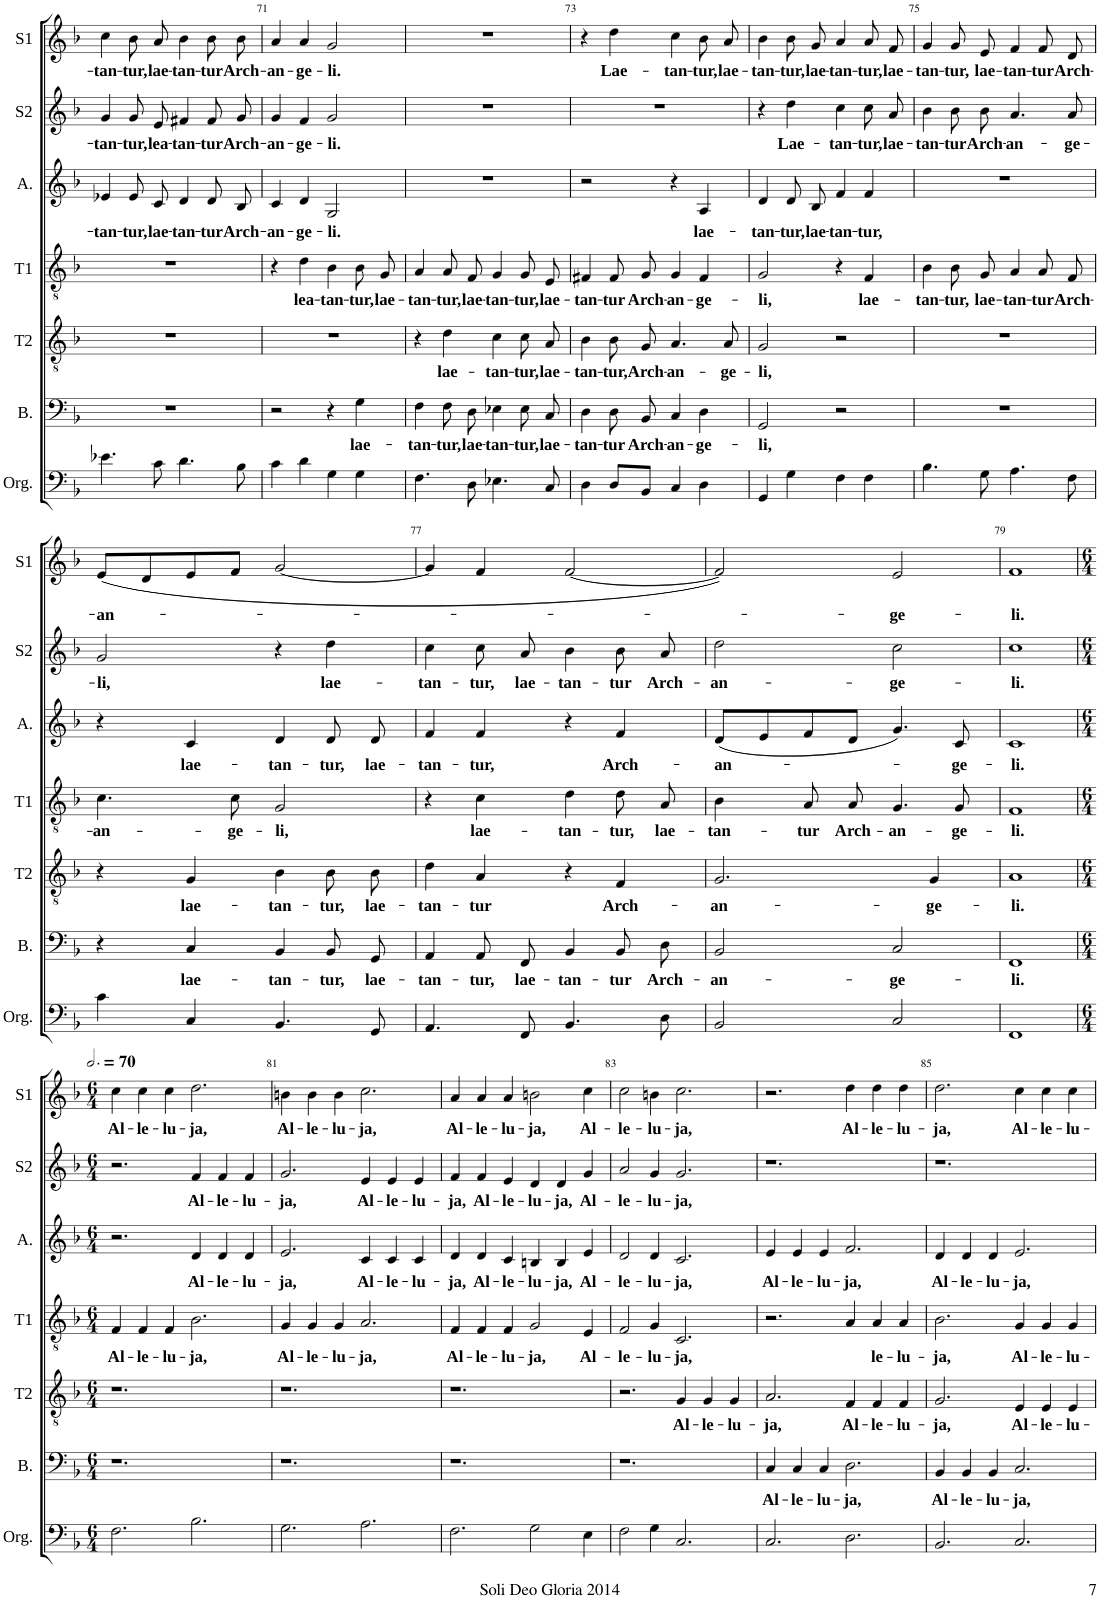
**kern	**kern	**text	**kern	**text	**kern	**text	**kern	**text	**kern	**text	**kern	**text
*part7	*part6	*part6	*part5	*part5	*part4	*part4	*part3	*part3	*part2	*part2	*part1	*part1
*staff7	*staff6	*staff6	*staff5	*staff5	*staff4	*staff4	*staff3	*staff3	*staff2	*staff2	*staff1	*staff1
*I"Organ	*I"Bass	*	*I"Tenor II	*	*I"Tenor I	*	*I"Alto	*	*I"Soprano II	*	*I"Soprano I	*
*I'Org.	*I'B.	*	*I'T2	*	*I'T1	*	*I'A.	*	*I'S2	*	*I'S1	*
!!LO:PB:g=z
*clefF4	*clefF4	*	*clefGv2	*	*clefGv2	*	*clefG2	*	*clefG2	*	*clefG2	*
*k[b-]	*k[b-]	*	*k[b-]	*	*k[b-]	*	*k[b-]	*	*k[b-]	*	*k[b-]	*
*M4/4	*M4/4	*	*M4/4	*	*M4/4	*	*M4/4	*	*M4/4	*	*M4/4	*
*met(c)	*met(c)	*	*met(c)	*	*met(c)	*	*met(c)	*	*met(c)	*	*met(c)	*
=70	=70	=70	=70	=70	=70	=70	=70	=70	=70	=70	=70	=70
!	!	!	!	!	!	!	!	!LO:LY:b	!	!LO:LY:b	!	!LO:LY:b
4.e-X\	1r	.	1r	.	1r	.	4e-X/	-tan-	4g/	-tan-	4cc\	-tan-
!	!	!	!	!	!	!	!	!LO:LY:b	!	!LO:LY:b	!	!LO:LY:b
.	.	.	.	.	.	.	8e-/	-tur,	8g/L	-tur,	8b-\	-tur,
!	!	!	!	!	!	!	!	!LO:LY:b	!	!LO:LY:b	!	!LO:LY:b
8c\	.	.	.	.	.	.	8c/	lae-	8e/J	lea-	8a/	lae-
!	!	!	!	!	!	!	!	!LO:LY:b	!	!LO:LY:b	!	!LO:LY:b
4.d\	.	.	.	.	.	.	4d/	-tan-	4f#X/	-tan-	4b-\	-tan-
!	!	!	!	!	!	!	!	!LO:LY:b	!	!LO:LY:b	!	!LO:LY:b
.	.	.	.	.	.	.	8d/	-tur	8f#/L	-tur	8b-\	-tur
!	!	!	!	!	!	!	!	!LO:LY:b	!	!LO:LY:b	!	!LO:LY:b
8B-\	.	.	.	.	.	.	8B-/	Arch-	8g/J	Arch-	8b-\	Arch-
=71	=71	=71	=71	=71	=71	=71	=71	=71	=71	=71	=71	=71
!	!	!	!	!	!	!	!	!LO:LY:b	!	!LO:LY:b	!	!LO:LY:b
4c\	2r	.	1r	.	4r	.	4c/	-an-	4g/	-an-	4a/	-an-
!	!	!	!	!	!	!LO:LY:b	!	!LO:LY:b	!	!LO:LY:b	!	!LO:LY:b
4d\	.	.	.	.	4d\	lea-	4d/	-ge-	4f/	-ge-	4a/	-ge-
!	!	!	!	!	!	!LO:LY:b	!	!LO:LY:b	!	!LO:LY:b	!	!LO:LY:b
4G\	4r	.	.	.	4B-\	-tan-	2G/	-li.	2g/	-li.	2g/	-li.
!	!	!LO:LY:b	!	!	!	!LO:LY:b	!	!	!	!	!	!
4G\	4G\	lae-	.	.	8B-/L	-tur,	.	.	.	.	.	.
!	!	!	!	!	!	!LO:LY:b	!	!	!	!	!	!
.	.	.	.	.	8G/J	lae-	.	.	.	.	.	.
=72	=72	=72	=72	=72	=72	=72	=72	=72	=72	=72	=72	=72
!	!	!LO:LY:b	!	!	!	!LO:LY:b	!	!	!	!	!	!
4.F\	4F\	-tan-	4r	.	4A/	-tan-	1r	.	1r	.	1r	.
!	!	!LO:LY:b	!	!LO:LY:b	!	!LO:LY:b	!	!	!	!	!	!
.	8F\L	-tur,	4d\	lae-	8A/L	-tur,	.	.	.	.	.	.
!	!	!LO:LY:b	!	!	!	!LO:LY:b	!	!	!	!	!	!
8D\	8D\J	lae-	.	.	8F/J	lae-	.	.	.	.	.	.
!	!	!LO:LY:b	!	!LO:LY:b	!	!LO:LY:b	!	!	!	!	!	!
4.E-X\	4E-X\	-tan-	4c\	-tan-	4G/	-tan-	.	.	.	.	.	.
!	!	!LO:LY:b	!	!LO:LY:b	!	!LO:LY:b	!	!	!	!	!	!
.	8E-\L	-tur,	8c\L	-tur,	8G/L	-tur,	.	.	.	.	.	.
!	!	!LO:LY:b	!	!LO:LY:b	!	!LO:LY:b	!	!	!	!	!	!
8C/	8C\J	lae-	8A\J	lae-	8E/J	lae-	.	.	.	.	.	.
=73	=73	=73	=73	=73	=73	=73	=73	=73	=73	=73	=73	=73
!	!	!LO:LY:b	!	!LO:LY:b	!	!LO:LY:b	!	!	!	!	!	!
4D\	4D\	-tan-	4B-\	-tan-	4F#X/	-tan-	2r	.	1r	.	4r	.
!	!	!LO:LY:b	!	!LO:LY:b	!	!LO:LY:b	!	!	!	!	!	!LO:LY:b
8D/L	8D/L	-tur	8B-/L	-tur,	8F#/L	-tur	.	.	.	.	4dd\	Lae-
!	!	!LO:LY:b	!	!LO:LY:b	!	!LO:LY:b	!	!	!	!	!	!
8BB-/J	8BB-/J	Arch-	8G/J	Arch-	8G/J	Arch-	.	.	.	.	.	.
!	!	!LO:LY:b	!	!LO:LY:b	!	!LO:LY:b	!	!	!	!	!	!LO:LY:b
4C/	4C/	-an-	4.A/	-an-	4G/	-an-	4r	.	.	.	4cc\	-tan-
!	!	!LO:LY:b	!	!	!	!LO:LY:b	!	!LO:LY:b	!	!	!	!LO:LY:b
4D\	4D\	-ge-	.	.	4F#/	-ge-	4A/	lae-	.	.	8b-\	-tur,
!	!	!	!	!LO:LY:b	!	!	!	!	!	!	!	!LO:LY:b
.	.	.	8A/	-ge-	.	.	.	.	.	.	8a/	lae-
=74	=74	=74	=74	=74	=74	=74	=74	=74	=74	=74	=74	=74
!	!	!LO:LY:b	!	!LO:LY:b	!	!LO:LY:b	!	!LO:LY:b	!	!	!	!LO:LY:b
4GG/	2GG/	-li,	2G/	-li,	2G/	-li,	4d/	-tan-	4r	.	4b-\	-tan-
!	!	!	!	!	!	!	!	!LO:LY:b	!	!LO:LY:b	!	!LO:LY:b
4G\	.	.	.	.	.	.	8d/	-tur,	4dd\	Lae-	8b-\	-tur,
!	!	!	!	!	!	!	!	!LO:LY:b	!	!	!	!LO:LY:b
.	.	.	.	.	.	.	8B-/	lae-	.	.	8g/	lae-
!	!	!	!	!	!	!	!	!LO:LY:b	!	!LO:LY:b	!	!LO:LY:b
4F\	2r	.	2r	.	4r	.	4f/	-tan-	4cc\	-tan-	4a/	-tan-
!	!	!	!	!	!	!LO:LY:b	!	!LO:LY:b	!	!LO:LY:b	!	!LO:LY:b
4F\	.	.	.	.	4F/	lae-	4f/	-tur,	8cc\L	-tur,	8a/	-tur,
!	!	!	!	!	!	!	!	!	!	!LO:LY:b	!	!LO:LY:b
.	.	.	.	.	.	.	.	.	8a\J	lae-	8f/	lae-
=75	=75	=75	=75	=75	=75	=75	=75	=75	=75	=75	=75	=75
!	!	!	!	!	!	!LO:LY:b	!	!	!	!LO:LY:b	!	!LO:LY:b
4.B-\	1r	.	1r	.	4B-\	-tan-	1r	.	4b-\	-tan-	4g/	-tan-
!	!	!	!	!	!	!LO:LY:b	!	!	!	!LO:LY:b	!	!LO:LY:b
.	.	.	.	.	8B-/L	-tur,	.	.	8b-\L	-tur	8g/	-tur,
!	!	!	!	!	!	!LO:LY:b	!	!	!	!LO:LY:b	!	!LO:LY:b
8G\	.	.	.	.	8G/J	lae-	.	.	8b-\J	Arch-	8e/	lae-
!	!	!	!	!	!	!LO:LY:b	!	!	!	!LO:LY:b	!	!LO:LY:b
4.A\	.	.	.	.	4A/	-tan-	.	.	4.a/	-an-	4f/	-tan-
!	!	!	!	!	!	!LO:LY:b	!	!	!	!	!	!LO:LY:b
.	.	.	.	.	8A/L	-tur	.	.	.	.	8f/	-tur
!	!	!	!	!	!	!LO:LY:b	!	!	!	!LO:LY:b	!	!LO:LY:b
8F\	.	.	.	.	8F/J	Arch-	.	.	8a/	-ge-	8d/	Arch-
!!LO:LB:g=z
=76	=76	=76	=76	=76	=76	=76	=76	=76	=76	=76	=76	=76
!	!	!	!	!	!	!LO:LY:b	!	!	!	!LO:LY:b	!	!LO:LY:b
4c\	4r	.	4r	.	4.c\	-an-	4r	.	2g/	-li,	(8e/L	-an-
.	.	.	.	.	.	.	.	.	.	.	8d/	.
!	!	!LO:LY:b	!	!LO:LY:b	!	!	!	!LO:LY:b	!	!	!	!
4C/	4C/	lae-	4G/	lae-	.	.	4c/	lae-	.	.	8e/	.
!	!	!	!	!	!	!LO:LY:b	!	!	!	!	!	!
.	.	.	.	.	8c\	-ge-	.	.	.	.	8f/J	.
!	!	!LO:LY:b	!	!LO:LY:b	!	!LO:LY:b	!	!LO:LY:b	!	!	!	!
4.BB-/	4BB-/	-tan-	4B-\	-tan-	2G/	-li,	4d/	-tan-	4r	.	[2g/	.
!	!	!LO:LY:b	!	!LO:LY:b	!	!	!	!LO:LY:b	!	!LO:LY:b	!	!
.	8BB-/L	-tur,	8B-\L	-tur,	.	.	8d/	-tur,	4dd\	lae-	.	.
!	!	!LO:LY:b	!	!LO:LY:b	!	!	!	!LO:LY:b	!	!	!	!
8GG/	8GG/J	lae-	8B-\J	lae-	.	.	8d/	lae-	.	.	.	.
=77	=77	=77	=77	=77	=77	=77	=77	=77	=77	=77	=77	=77
!	!	!LO:LY:b	!	!LO:LY:b	!	!	!	!LO:LY:b	!	!LO:LY:b	!	!
4.AA/	4AA/	-tan-	4d\	-tan-	4r	.	4f/	-tan-	4cc\	-tan-	4g/]	.
!	!	!LO:LY:b	!	!LO:LY:b	!	!LO:LY:b	!	!LO:LY:b	!	!LO:LY:b	!	!
.	8AA/L	-tur,	4A/	-tur	4c\	lae-	4f/	-tur,	8cc\L	-tur,	4f/	.
!	!	!LO:LY:b	!	!	!	!	!	!	!	!LO:LY:b	!	!
8FF/	8FF/J	lae-	.	.	.	.	.	.	8a\J	lae-	.	.
!	!	!LO:LY:b	!	!	!	!LO:LY:b	!	!	!	!LO:LY:b	!	!
4.BB-/	4BB-/	-tan-	4r	.	4d\	-tan-	4r	.	4b-\	-tan-	[2f/	.
!	!	!LO:LY:b	!	!LO:LY:b	!	!LO:LY:b	!	!LO:LY:b	!	!LO:LY:b	!	!
.	8BB-/L	-tur	4F/	Arch-	8d\L	-tur,	4f/	Arch-	8b-/L	-tur	.	.
!	!	!LO:LY:b	!	!	!	!LO:LY:b	!	!	!	!LO:LY:b	!	!
8D\	8D/J	Arch-	.	.	8A\J	lae-	.	.	8a/J	Arch-	.	.
=78	=78	=78	=78	=78	=78	=78	=78	=78	=78	=78	=78	=78
!	!	!LO:LY:b	!	!LO:LY:b	!	!LO:LY:b	!	!LO:LY:b	!	!LO:LY:b	!	!
2BB-/	2BB-/	-an-	2.G/	-an-	4B-\	-tan-	(8d/L	-an-	2dd\	-an-	2f/])	.
.	.	.	.	.	.	.	8e/	.	.	.	.	.
!	!	!	!	!	!	!LO:LY:b	!	!	!	!	!	!
.	.	.	.	.	8A/L	-tur	8f/	.	.	.	.	.
!	!	!	!	!	!	!LO:LY:b	!	!	!	!	!	!
.	.	.	.	.	8A/J	Arch-	8d/J	.	.	.	.	.
!	!	!LO:LY:b	!	!	!	!LO:LY:b	!	!	!	!LO:LY:b	!	!LO:LY:b
2C/	2C/	-ge-	.	.	4.G/	-an-	4.g/)	.	2cc\	-ge-	2e/	-ge-
!	!	!	!	!LO:LY:b	!	!	!	!	!	!	!	!
.	.	.	4G/	-ge-	.	.	.	.	.	.	.	.
!	!	!	!	!	!	!LO:LY:b	!	!LO:LY:b	!	!	!	!
.	.	.	.	.	8G/	-ge-	8c/	-ge-	.	.	.	.
=79	=79	=79	=79	=79	=79	=79	=79	=79	=79	=79	=79	=79
!	!	!LO:LY:b	!	!LO:LY:b	!	!LO:LY:b	!	!LO:LY:b	!	!LO:LY:b	!	!LO:LY:b
1FF	1FF	-li.	1A	-li.	1F	-li.	1c	-li.	1cc	-li.	1f	-li.
!!LO:LB:g=z
=80	=80	=80	=80	=80	=80	=80	=80	=80	=80	=80	=80	=80
*M6/4	*M6/4	*	*M6/4	*	*M6/4	*	*M6/4	*	*M6/4	*	*M6/4	*
*	*	*	*	*	*	*	*	*	*	*	*MM210	*
!	!	!	!	!	!	!LO:LY:b	!	!	!	!	!	!LO:LY:b
2.F\	1.r	.	1.r	.	4F/	Al-	2.r	.	2.r	.	4cc\	Al-
!	!	!	!	!	!	!LO:LY:b	!	!	!	!	!	!LO:LY:b
.	.	.	.	.	4F/	-le-	.	.	.	.	4cc\	-le-
!	!	!	!	!	!	!LO:LY:b	!	!	!	!	!	!LO:LY:b
.	.	.	.	.	4F/	-lu-	.	.	.	.	4cc\	-lu-
!	!	!	!	!	!	!LO:LY:b	!	!LO:LY:b	!	!LO:LY:b	!	!LO:LY:b
2.B-\	.	.	.	.	2.B-\	-ja,	4d/	Al-	4f/	Al-	2.dd\	-ja,
!	!	!	!	!	!	!	!	!LO:LY:b	!	!LO:LY:b	!	!
.	.	.	.	.	.	.	4d/	-le-	4f/	-le-	.	.
!	!	!	!	!	!	!	!	!LO:LY:b	!	!LO:LY:b	!	!
.	.	.	.	.	.	.	4d/	-lu-	4f/	-lu-	.	.
=81	=81	=81	=81	=81	=81	=81	=81	=81	=81	=81	=81	=81
!	!	!	!	!	!	!LO:LY:b	!	!LO:LY:b	!	!LO:LY:b	!	!LO:LY:b
2.G\	1.r	.	1.r	.	4G/	Al-	2.e/	-ja,	2.g/	-ja,	4bn\	Al-
!	!	!	!	!	!	!LO:LY:b	!	!	!	!	!	!LO:LY:b
.	.	.	.	.	4G/	-le-	.	.	.	.	4b\	-le-
!	!	!	!	!	!	!LO:LY:b	!	!	!	!	!	!LO:LY:b
.	.	.	.	.	4G/	-lu-	.	.	.	.	4b\	-lu-
!	!	!	!	!	!	!LO:LY:b	!	!LO:LY:b	!	!LO:LY:b	!	!LO:LY:b
2.A\	.	.	.	.	2.A/	-ja,	4c/	Al-	4e/	Al-	2.cc\	-ja,
!	!	!	!	!	!	!	!	!LO:LY:b	!	!LO:LY:b	!	!
.	.	.	.	.	.	.	4c/	-le-	4e/	-le-	.	.
!	!	!	!	!	!	!	!	!LO:LY:b	!	!LO:LY:b	!	!
.	.	.	.	.	.	.	4c/	-lu-	4e/	-lu-	.	.
=82	=82	=82	=82	=82	=82	=82	=82	=82	=82	=82	=82	=82
!	!	!	!	!	!	!LO:LY:b	!	!LO:LY:b	!	!LO:LY:b	!	!LO:LY:b
2.F\	1.r	.	1.r	.	4F/	Al-	4d/	-ja,	4f/	-ja,	4a/	Al-
!	!	!	!	!	!	!LO:LY:b	!	!LO:LY:b	!	!LO:LY:b	!	!LO:LY:b
.	.	.	.	.	4F/	-le-	4d/	Al-	4f/	Al-	4a/	-le-
!	!	!	!	!	!	!LO:LY:b	!	!LO:LY:b	!	!LO:LY:b	!	!LO:LY:b
.	.	.	.	.	4F/	-lu-	4c/	-le-	4e/	-le-	4a/	-lu-
!	!	!	!	!	!	!LO:LY:b	!	!LO:LY:b	!	!LO:LY:b	!	!LO:LY:b
2G\	.	.	.	.	2G/	-ja,	4Bn/	-lu-	4d/	-lu-	2bn\	-ja,
!	!	!	!	!	!	!	!	!LO:LY:b	!	!LO:LY:b	!	!
.	.	.	.	.	.	.	4B/	-ja,	4d/	-ja,	.	.
!	!	!	!	!	!	!LO:LY:b	!	!LO:LY:b	!	!LO:LY:b	!	!LO:LY:b
4E\	.	.	.	.	4E/	Al-	4e/	Al-	4g/	Al-	4cc\	Al-
=83	=83	=83	=83	=83	=83	=83	=83	=83	=83	=83	=83	=83
!	!	!	!	!	!	!LO:LY:b	!	!LO:LY:b	!	!LO:LY:b	!	!LO:LY:b
2F\	1.r	.	2.r	.	2F/	-le-	2d/	-le-	2a/	-le-	2cc\	-le-
!	!	!	!	!	!	!LO:LY:b	!	!LO:LY:b	!	!LO:LY:b	!	!LO:LY:b
4G\	.	.	.	.	4G/	-lu-	4d/	-lu-	4g/	-lu-	4bn\	-lu-
!	!	!	!	!LO:LY:b	!	!LO:LY:b	!	!LO:LY:b	!	!LO:LY:b	!	!LO:LY:b
2.C/	.	.	4G/	Al-	2.C/	-ja,	2.c/	-ja,	2.g/	-ja,	2.cc\	-ja,
!	!	!	!	!LO:LY:b	!	!	!	!	!	!	!	!
.	.	.	4G/	-le-	.	.	.	.	.	.	.	.
!	!	!	!	!LO:LY:b	!	!	!	!	!	!	!	!
.	.	.	4G/	-lu-	.	.	.	.	.	.	.	.
=84	=84	=84	=84	=84	=84	=84	=84	=84	=84	=84	=84	=84
!	!	!LO:LY:b	!	!LO:LY:b	!	!	!	!LO:LY:b	!	!	!	!
2.C/	4C/	Al-	2.A/	-ja,	2.r	.	4e/	Al-	1.r	.	2.r	.
!	!	!LO:LY:b	!	!	!	!	!	!LO:LY:b	!	!	!	!
.	4C/	-le-	.	.	.	.	4e/	-le-	.	.	.	.
!	!	!LO:LY:b	!	!	!	!	!	!LO:LY:b	!	!	!	!
.	4C/	-lu-	.	.	.	.	4e/	-lu-	.	.	.	.
!	!	!LO:LY:b	!	!LO:LY:b	!	!	!	!LO:LY:b	!	!	!	!LO:LY:b
2.D\	2.D\	-ja,	4F/	Al-	4A/	.	2.f/	-ja,	.	.	4dd\	Al-
!	!	!	!	!LO:LY:b	!	!LO:LY:b	!	!	!	!	!	!LO:LY:b
.	.	.	4F/	-le-	4A/	-le-	.	.	.	.	4dd\	-le-
!	!	!	!	!LO:LY:b	!	!LO:LY:b	!	!	!	!	!	!LO:LY:b
.	.	.	4F/	-lu-	4A/	-lu-	.	.	.	.	4dd\	-lu-
=85	=85	=85	=85	=85	=85	=85	=85	=85	=85	=85	=85	=85
!	!	!LO:LY:b	!	!LO:LY:b	!	!LO:LY:b	!	!LO:LY:b	!	!	!	!LO:LY:b
2.BB-/	4BB-/	Al-	2.G/	-ja,	2.B-\	-ja,	4d/	Al-	1.r	.	2.dd\	-ja,
!	!	!LO:LY:b	!	!	!	!	!	!LO:LY:b	!	!	!	!
.	4BB-/	-le-	.	.	.	.	4d/	-le-	.	.	.	.
!	!	!LO:LY:b	!	!	!	!	!	!LO:LY:b	!	!	!	!
.	4BB-/	-lu-	.	.	.	.	4d/	-lu-	.	.	.	.
!	!	!LO:LY:b	!	!LO:LY:b	!	!LO:LY:b	!	!LO:LY:b	!	!	!	!LO:LY:b
2.C/	2.C/	-ja,	4E/	Al-	4G/	Al-	2.e/	-ja,	.	.	4cc\	Al-
!	!	!	!	!LO:LY:b	!	!LO:LY:b	!	!	!	!	!	!LO:LY:b
.	.	.	4E/	-le-	4G/	-le-	.	.	.	.	4cc\	-le-
!	!	!	!	!LO:LY:b	!	!LO:LY:b	!	!	!	!	!	!LO:LY:b
.	.	.	4E/	-lu-	4G/	-lu-	.	.	.	.	4cc\	-lu-
=	=	=	=	=	=	=	=	=	=	=	=	=
*-	*-	*-	*-	*-	*-	*-	*-	*-	*-	*-	*-	*-
